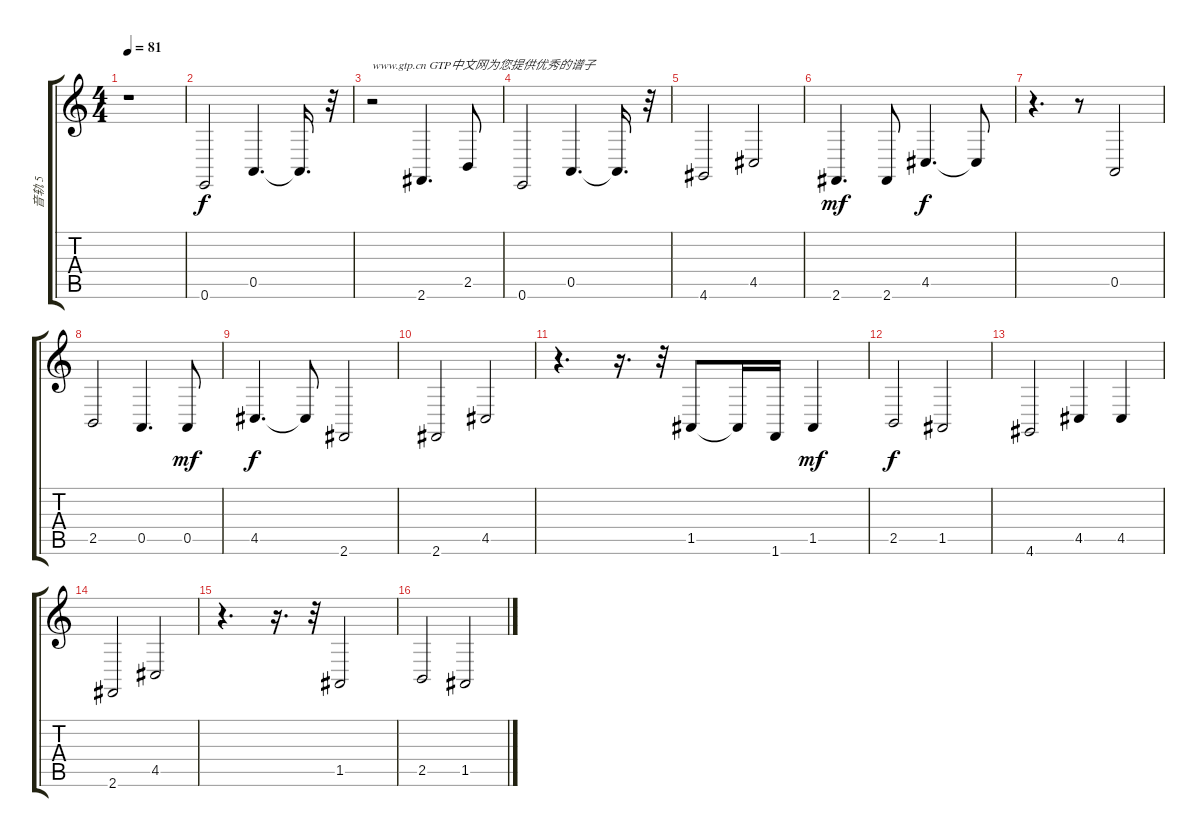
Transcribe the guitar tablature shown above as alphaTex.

\track ("音轨 5" "音轨 5") {instrument acousticgrandpiano}
\staff {score tabs}
\tuning (E4 B3 G3 D3 A2 E2) {hide}
\ts (4 4)
\tempo 81
\clef g2
\ks c
r.1{dy f} |
0.6.2 0.5.4{d} 0.5{t}.16{d} r.32 |
r.2{txt "www.gtp.cn GTP中文网为您提供优秀的谱子"} 2.6.4{d} 2.5.8 |
0.6.2 0.5.4{d} 0.5{t}.16{d} r.32 |
4.6.2 4.5.2 |
2.6.4{d dy mf} 2.6.8 4.5.4{d dy f} 4.5{t}.8 |
r.4{d} r.8 0.5.2 |
2.5.2 0.5.4{d} 0.5.8{dy mf} |
4.5.4{d dy f} 4.5{t}.8 2.6.2 |
2.6.2 4.5.2 |
r.4{d} r.16{d} r.32 1.5.8 1.5{t}.16 1.6.16 1.5.4{dy mf} |
2.5.2{dy f} 1.5.2 |
4.6.2 4.5.4 4.5.4 |
2.6.2 4.5.2 |
r.4{d} r.16{d} r.32 1.5.2 |
2.5.2 1.5.2
